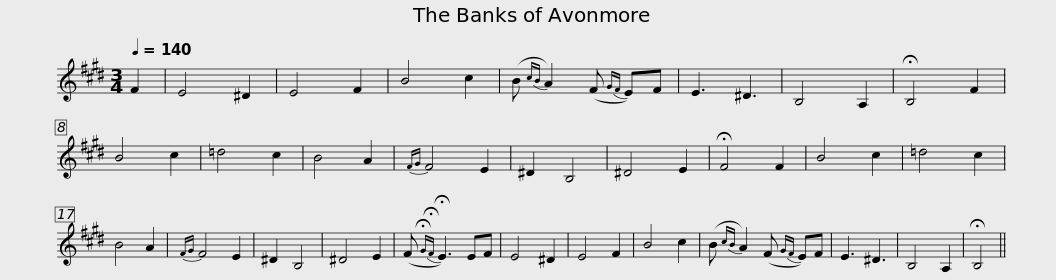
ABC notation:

X:1
L:1/8
Q:1/4=140
M:3/4
I:linebreak $
K:E
V:1 treble
V:1
 F2 | E4 ^D2 | E4 F2 | B4 c2 | (B{cB} A2) (F{GF} E)F | %5
 E3 ^D3 | B,4 A,2 | !fermata!B,4 F2 | B4 c2 | =d4 c2 | %10
 B4 A2 |{FG} F4 E2 | ^D2 B,4 |$ ^D4 E2 | !fermata!F4 F2 | %15
 B4 c2 | =d4 c2 | B4 A2 |{FG} F4 E2 | ^D2 B,4 | %20
 ^D4 E2 | (F{!fermata!G!fermata!F} !fermata!E3) EF | E4 ^D2 | E4 F2 | B4 c2 |$ %25
 (B{cB} A2) (F{GF} E)F | E3 ^D3 | B,4 A,2 | !fermata!B,4 || %29
